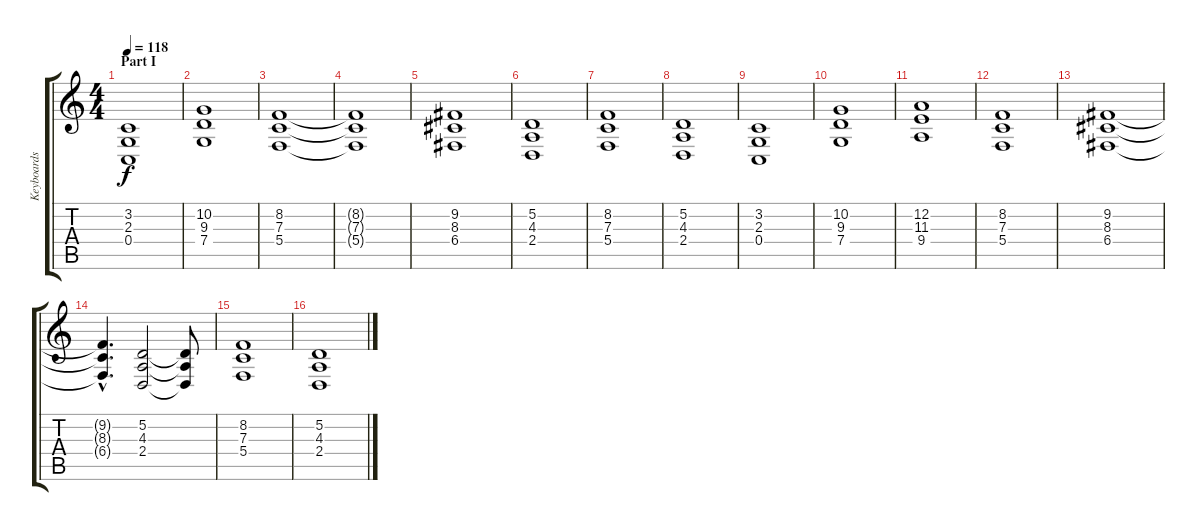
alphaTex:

\track ("Keyboards" "Keyboards") {instrument pad2warm}
\staff {score tabs}
\tuning (D4 A3 F3 C3 G2 C2) {hide}
\ts (4 4)
\section ("" "Part I")
\tempo 118
\clef g2
\ks c
(3.2 2.3 0.4).1{dy f volume 6 instrument pad2warm} |
(10.2 9.3 7.4).1 |
(8.2 7.3 5.4).1 |
(8.2{t} 7.3{t} 5.4{t}).1 |
(9.2 8.3 6.4).1 |
(5.2 4.3 2.4).1 |
(8.2 7.3 5.4).1 |
(5.2 4.3 2.4).1 |
(3.2 2.3 0.4).1 |
(10.2 9.3 7.4).1 |
(12.2 11.3 9.4).1 |
(8.2 7.3 5.4).1 |
(9.2 8.3 6.4).1 |
(9.2{hac t} 8.3{hac t} 6.4{hac t}).4{d} (5.2 4.3 2.4).2 (5.2{t} 4.3{t} 2.4{t}).8 |
(8.2 7.3 5.4).1 |
(5.2 4.3 2.4).1
